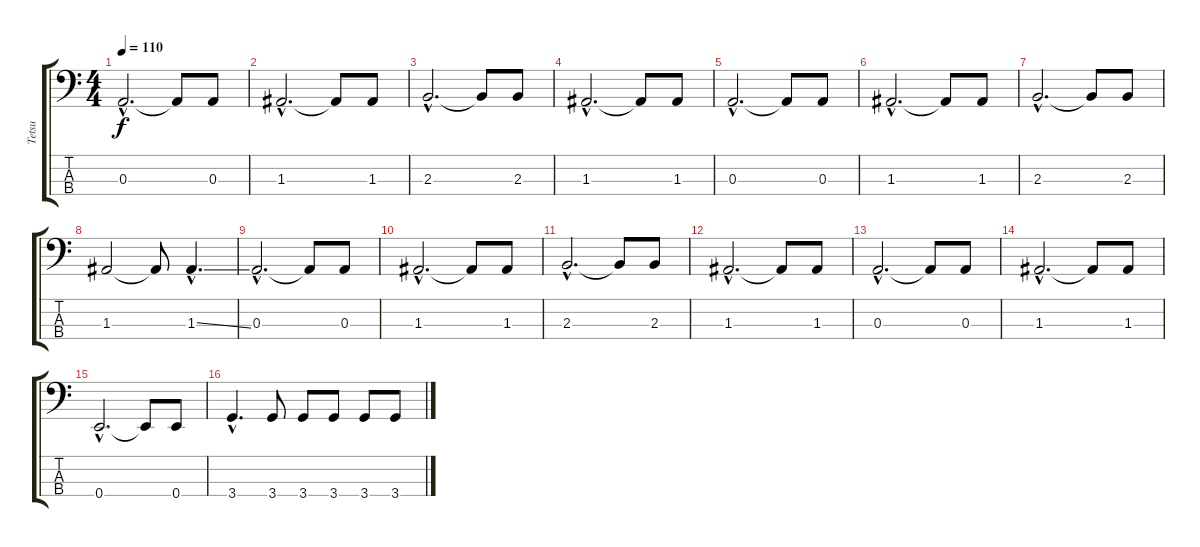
\track ("Tetsu" "Tetsu") {instrument electricbasspick}
\staff {score tabs}
\tuning (G2 D2 A1 E1) {hide}
\ts (4 4)
\tempo 110
\clef f4
\ks c
0.3{hac}.2{d dy f} 0.3{t}.8 0.3.8 |
1.3{hac}.2{d} 1.3{t}.8 1.3.8 |
2.3{hac}.2{d} 2.3{t}.8 2.3.8 |
1.3{hac}.2{d} 1.3{t}.8 1.3.8 |
0.3{hac}.2{d} 0.3{t}.8 0.3.8 |
1.3{hac}.2{d} 1.3{t}.8 1.3.8 |
2.3{hac}.2{d} 2.3{t}.8 2.3.8 |
1.3.2 1.3{t}.8 1.3{ss hac}.4{d} |
0.3{hac}.2{d} 0.3{t}.8 0.3.8 |
1.3{hac}.2{d} 1.3{t}.8 1.3.8 |
2.3{hac}.2{d} 2.3{t}.8 2.3.8 |
1.3{hac}.2{d} 1.3{t}.8 1.3.8 |
0.3{hac}.2{d} 0.3{t}.8 0.3.8 |
1.3{hac}.2{d} 1.3{t}.8 1.3.8 |
0.4{hac}.2{d} 0.4{t}.8 0.4.8 |
3.4{hac}.4{d} 3.4.8 3.4.8 3.4.8 3.4.8 3.4.8
